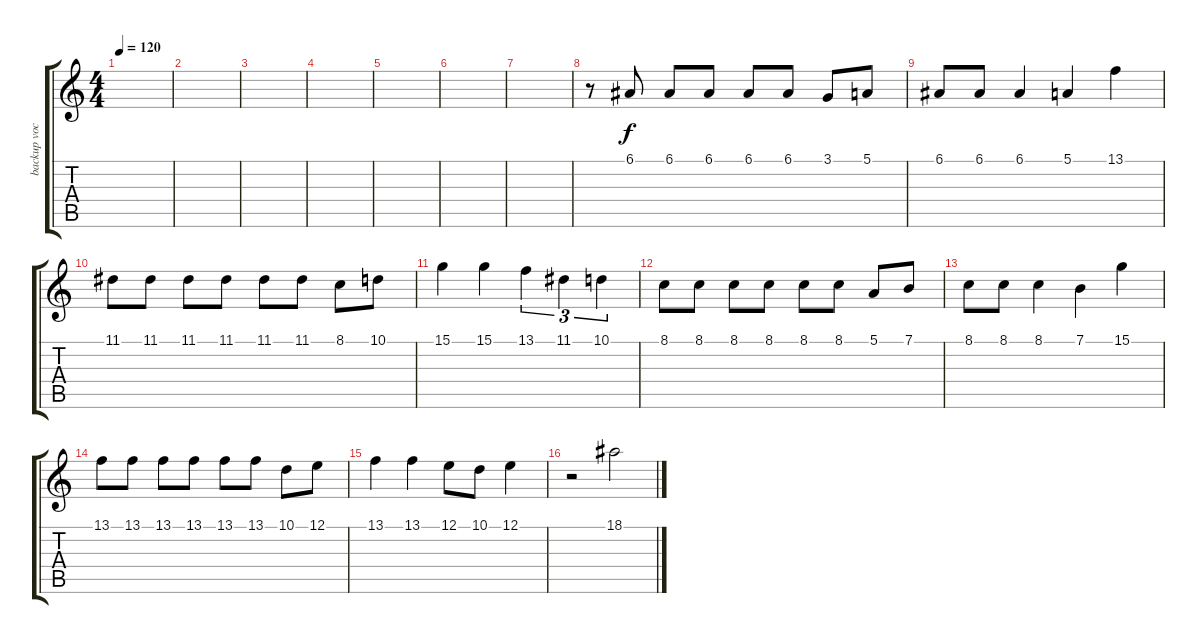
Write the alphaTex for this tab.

\track ("backup vocals" "backup voc") {instrument lead6voice}
\staff {score tabs}
\tuning (E4 B3 G3 D3 A2 E2) {hide}
\ts (4 4)
\tempo 120
\clef g2
\ks c
|
|
|
|
|
|
|
r.8 6.1.8 6.1.8 6.1.8 6.1.8 6.1.8 3.1.8 5.1.8 |
6.1.8 6.1.8 6.1.4 5.1.4 13.1.4 |
11.1.8 11.1.8 11.1.8 11.1.8 11.1.8 11.1.8 8.1.8 10.1.8 |
15.1.4 15.1.4 13.1.4{tu (3 2)} 11.1.4{tu (3 2)} 10.1.4{tu (3 2)} |
8.1.8 8.1.8 8.1.8 8.1.8 8.1.8 8.1.8 5.1.8 7.1.8 |
8.1.8 8.1.8 8.1.4 7.1.4 15.1.4 |
13.1.8 13.1.8 13.1.8 13.1.8 13.1.8 13.1.8 10.1.8 12.1.8 |
13.1.4 13.1.4 12.1.8 10.1.8 12.1.4 |
r.2 18.1.2
